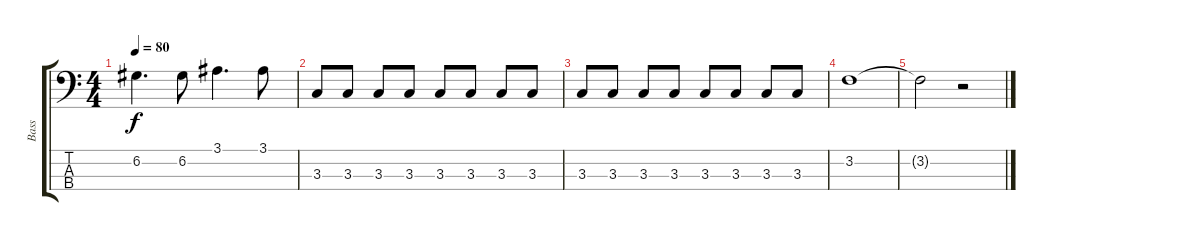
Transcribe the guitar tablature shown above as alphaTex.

\track ("Bass" "Bass") {instrument electricbassfinger}
\staff {score tabs}
\tuning (G2 D2 A1 E1) {hide}
\ts (4 4)
\tempo 80
\clef f4
\ks c
6.2.4{d dy f} 6.2.8 3.1.4{d} 3.1.8 |
3.3.8 3.3.8 3.3.8 3.3.8 3.3.8 3.3.8 3.3.8 3.3.8 |
3.3.8 3.3.8 3.3.8 3.3.8 3.3.8 3.3.8 3.3.8 3.3.8 |
3.2.1 |
3.2{t}.2 r.2
